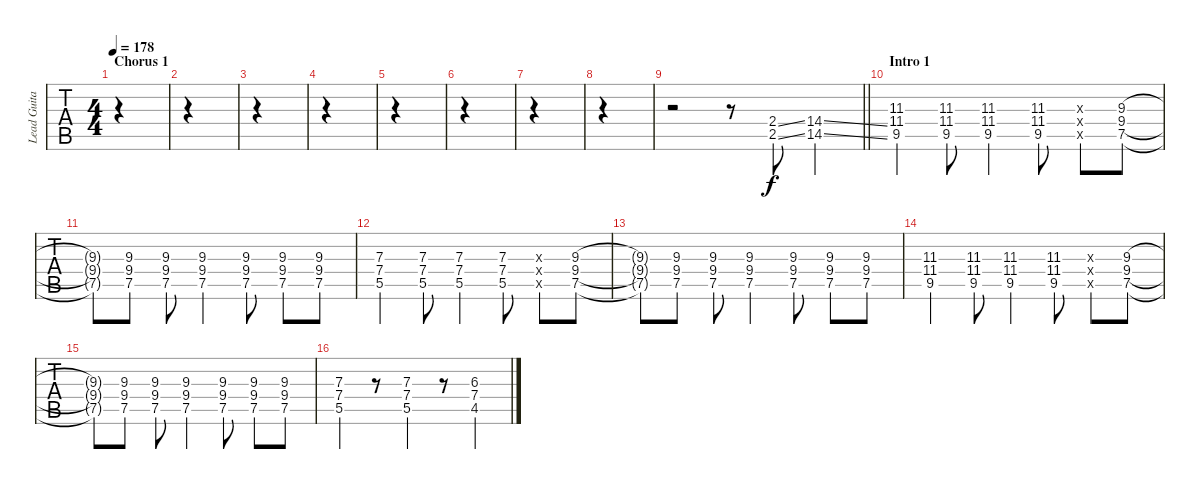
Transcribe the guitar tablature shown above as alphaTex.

\track ("Lead Guitar" "Lead Guita") {instrument overdrivenguitar}
\staff {tabs}
\tuning (E4 B3 G3 D3 A2 E2) {hide}
\ts (4 4)
\section ("" "Chorus 1")
\tempo 178
\clef g2
\ks e
|
|
|
|
|
|
|
|
\barLineRight lightlight
\ks d
r.2 r.8 (2.4{ss} 2.5{ss}).8{volume 16} (14.4{ss} 14.5{ss}).4{volume 11} |
\section ("" "Intro 1")
(11.3 11.4 9.5).4 (11.3 11.4 9.5).8 (11.3 11.4 9.5).4 (11.3 11.4 9.5).8 (11.3{x} 11.4{x} 9.5{x}).8 (9.3 9.4 7.5).8 |
(9.3{t} 9.4{t} 7.5{t}).8 (9.3 9.4 7.5).8 (9.3 9.4 7.5).8 (9.3 9.4 7.5).4 (9.3 9.4 7.5).8 (9.3 9.4 7.5).8 (9.3 9.4 7.5).8 |
(7.3 7.4 5.5).4 (7.3 7.4 5.5).8 (7.3 7.4 5.5).4 (7.3 7.4 5.5).8 (7.3{x} 7.4{x} 5.5{x}).8 (9.3 9.4 7.5).8 |
(9.3{t} 9.4{t} 7.5{t}).8 (9.3 9.4 7.5).8 (9.3 9.4 7.5).8 (9.3 9.4 7.5).4 (9.3 9.4 7.5).8 (9.3 9.4 7.5).8 (9.3 9.4 7.5).8 |
(11.3 11.4 9.5).4 (11.3 11.4 9.5).8 (11.3 11.4 9.5).4 (11.3 11.4 9.5).8 (11.3{x} 11.4{x} 9.5{x}).8 (9.3 9.4 7.5).8 |
(9.3{t} 9.4{t} 7.5{t}).8 (9.3 9.4 7.5).8 (9.3 9.4 7.5).8 (9.3 9.4 7.5).4 (9.3 9.4 7.5).8 (9.3 9.4 7.5).8 (9.3 9.4 7.5).8 |
(7.3 7.4 5.5).4 r.8 (7.3 7.4 5.5).4 r.8 (6.3 7.4 4.5).4
